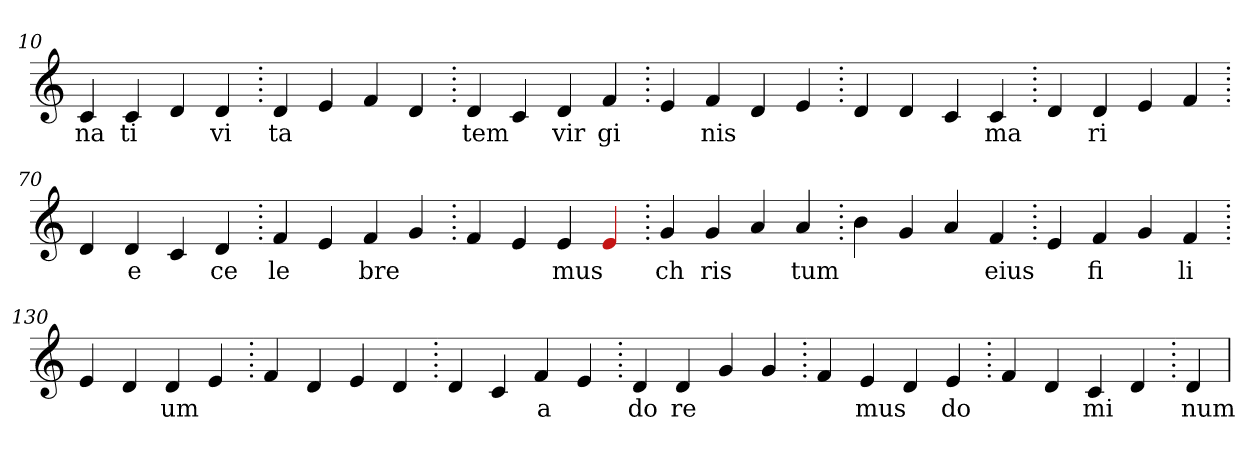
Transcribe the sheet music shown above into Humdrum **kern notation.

**kern	**text
*part1	*part1
*staff1	*staff1
*clefG2	*
=10.	=10.
4c	na
4c	ti
4d	.
4d	vi
=20.	=20.
4d	ta
4e	.
4f	.
4d	.
=30.	=30.
4d	tem
4c	.
4d	vir
4f	gi
=40.	=40.
4e	.
4f	nis
4d	.
4e	.
=50.	=50.
4d	.
4d	.
4c	.
4c	ma
=60.	=60.
4d	.
4d	ri
4e	.
4f	.
=70.	=70.
4d	.
4d	e
4c	.
4d	ce
=80.	=80.
4f	le
4e	.
4f	bre
4g	.
=90.	=90.
4f	.
4e	.
4e	mus
4Re	.
=100.	=100.
4g	ch
4g	ris
4a	.
4a	tum
=110.	=110.
4b	.
4g	.
4a	.
4f	eius
=120.	=120.
4e	.
4f	fi
4g	.
4f	li
=130.	=130.
4e	.
4d	.
4d	um
4e	.
=140.	=140.
4f	.
4d	.
4e	.
4d	.
=150.	=150.
4d	.
4c	.
4f	a
4e	.
=160.	=160.
4d	do
4d	re
4g	.
4g	.
=170.	=170.
4f	.
4e	mus
4d	.
4e	do
=180.	=180.
4f	.
4d	.
4c	mi
4d	.
=190.	=190.
4d	num
=	=
*-	*-
